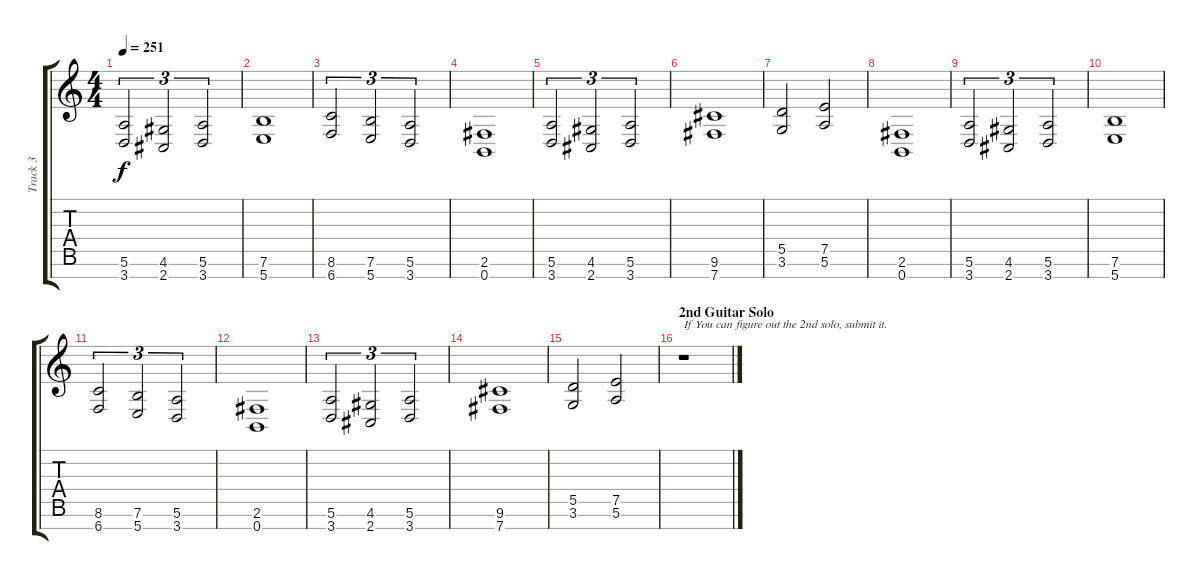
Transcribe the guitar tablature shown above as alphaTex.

\track ("Track 3" "Track 3") {instrument distortionguitar}
\staff {score tabs}
\tuning (E4 B3 G3 D3 A2 E2 B1) {hide}
\ts (4 4)
\tempo 251
\clef g2
\ks c
(5.6 3.7).2{tu (3 2) dy f} (4.6 2.7).2{tu (3 2)} (5.6 3.7).2{tu (3 2)} |
(7.6 5.7).1 |
(8.6 6.7).2{tu (3 2)} (7.6 5.7).2{tu (3 2)} (5.6 3.7).2{tu (3 2)} |
(2.6 0.7).1 |
(5.6 3.7).2{tu (3 2)} (4.6 2.7).2{tu (3 2)} (5.6 3.7).2{tu (3 2)} |
(9.6 7.7).1 |
(5.5 3.6).2 (7.5 5.6).2 |
(2.6 0.7).1 |
(5.6 3.7).2{tu (3 2)} (4.6 2.7).2{tu (3 2)} (5.6 3.7).2{tu (3 2)} |
(7.6 5.7).1 |
(8.6 6.7).2{tu (3 2)} (7.6 5.7).2{tu (3 2)} (5.6 3.7).2{tu (3 2)} |
(2.6 0.7).1 |
(5.6 3.7).2{tu (3 2)} (4.6 2.7).2{tu (3 2)} (5.6 3.7).2{tu (3 2)} |
(9.6 7.7).1 |
(5.5 3.6).2 (7.5 5.6).2 |
\section ("" "2nd Guitar Solo")
r.1{txt "If You can figure out the 2nd solo, submit it."}
